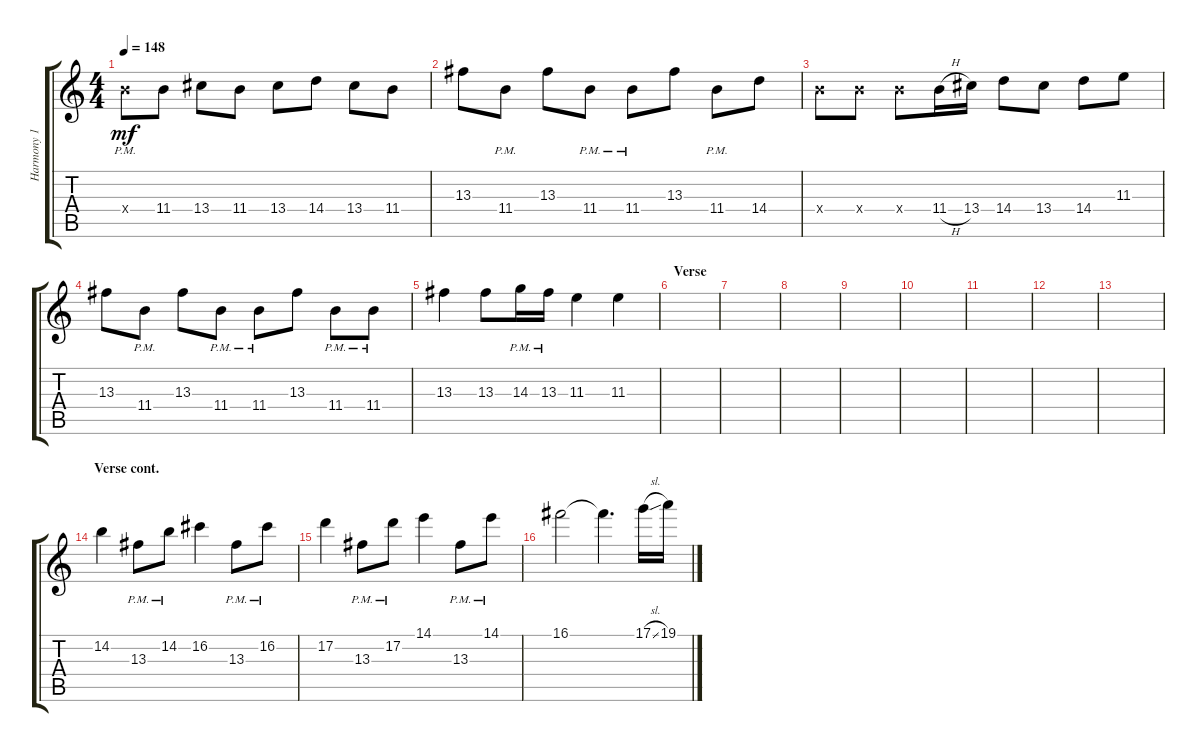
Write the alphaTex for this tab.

\track ("Harmony 1" "Harmony 1") {instrument distortionguitar}
\staff {score tabs}
\tuning (D4 A3 F3 C3 G2 C2) {hide}
\ts (4 4)
\tempo 148
\clef g2
\ks c
11.4{pm x}.8{dy mf} 11.4.8 13.4.8 11.4.8 13.4.8 14.4.8 13.4.8 11.4.8 |
13.3.8 11.4{pm}.8 13.3.8 11.4{pm}.8 11.4{pm}.8 13.3.8 11.4{pm}.8 14.4.8 |
11.4{x}.8 11.4{x}.8 11.4{x}.8 11.4{h}.16 13.4.16 14.4.8 13.4.8 14.4.8 11.3.8 |
13.3.8 11.4{pm}.8 13.3.8 11.4{pm}.8 11.4{pm}.8 13.3.8 11.4{pm}.8 11.4{pm}.8 |
13.3.4 13.3.8 14.3{pm}.16 13.3{pm}.16 11.3.4 11.3.4 |
\section ("" "Verse")
|
|
|
|
|
|
|
|
\section ("" "Verse cont.")
14.2.4 13.3{pm}.8 14.2{pm}.8 16.2.4 13.3{pm}.8 16.2{pm}.8 |
17.2.4 13.3{pm}.8 17.2{pm}.8 14.1.4 13.3{pm}.8 14.1{pm}.8 |
16.1.2 16.1{t}.4{d} 17.1{sl}.16 19.1.16
